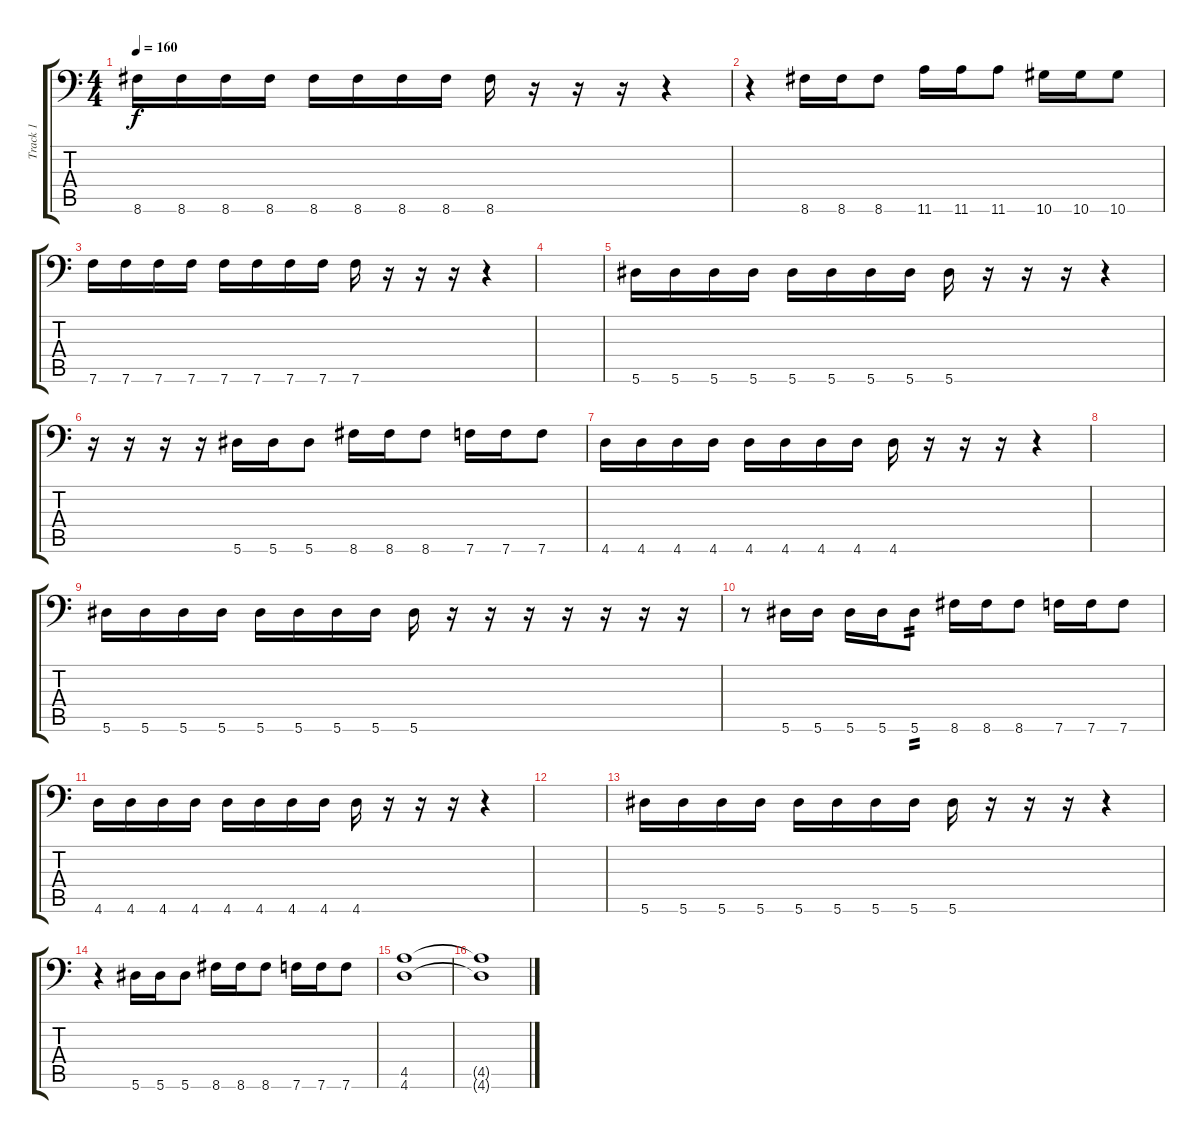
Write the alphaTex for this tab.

\track ("Track 1" "Track 1") {instrument distortionguitar}
\staff {score tabs}
\tuning (C4 G3 Eb3 Bb2 F2 Bb1) {hide}
\ts (4 4)
\tempo 160
\clef f4
\ks c
8.6.16{dy f instrument distortionguitar} 8.6.16 8.6.16 8.6.16 8.6.16 8.6.16 8.6.16 8.6.16 8.6.16 r.16 r.16 r.16 r.4 |
r.4 8.6.16 8.6.16 8.6.8 11.6.16 11.6.16 11.6.8 10.6.16 10.6.16 10.6.8 |
7.6.16 7.6.16 7.6.16 7.6.16 7.6.16 7.6.16 7.6.16 7.6.16 7.6.16 r.16 r.16 r.16 r.4 |
|
5.6.16 5.6.16 5.6.16 5.6.16 5.6.16 5.6.16 5.6.16 5.6.16 5.6.16 r.16 r.16 r.16 r.4 |
r.16 r.16 r.16 r.16 5.6.16 5.6.16 5.6.8 8.6.16 8.6.16 8.6.8 7.6.16 7.6.16 7.6.8 |
4.6.16 4.6.16 4.6.16 4.6.16 4.6.16 4.6.16 4.6.16 4.6.16 4.6.16 r.16 r.16 r.16 r.4 |
|
5.6.16 5.6.16 5.6.16 5.6.16 5.6.16 5.6.16 5.6.16 5.6.16 5.6.16 r.16 r.16 r.16 r.16 r.16 r.16 r.16 |
r.8 5.6.16 5.6.16 5.6.16 5.6.16 5.6.8{tp 2} 8.6.16 8.6.16 8.6.8 7.6.16 7.6.16 7.6.8 |
4.6.16 4.6.16 4.6.16 4.6.16 4.6.16 4.6.16 4.6.16 4.6.16 4.6.16 r.16 r.16 r.16 r.4 |
|
5.6.16 5.6.16 5.6.16 5.6.16 5.6.16 5.6.16 5.6.16 5.6.16 5.6.16 r.16 r.16 r.16 r.4 |
r.4 5.6.16 5.6.16 5.6.8 8.6.16 8.6.16 8.6.8 7.6.16 7.6.16 7.6.8 |
(4.5 4.6).1 |
(4.5{t} 4.6{t}).1
